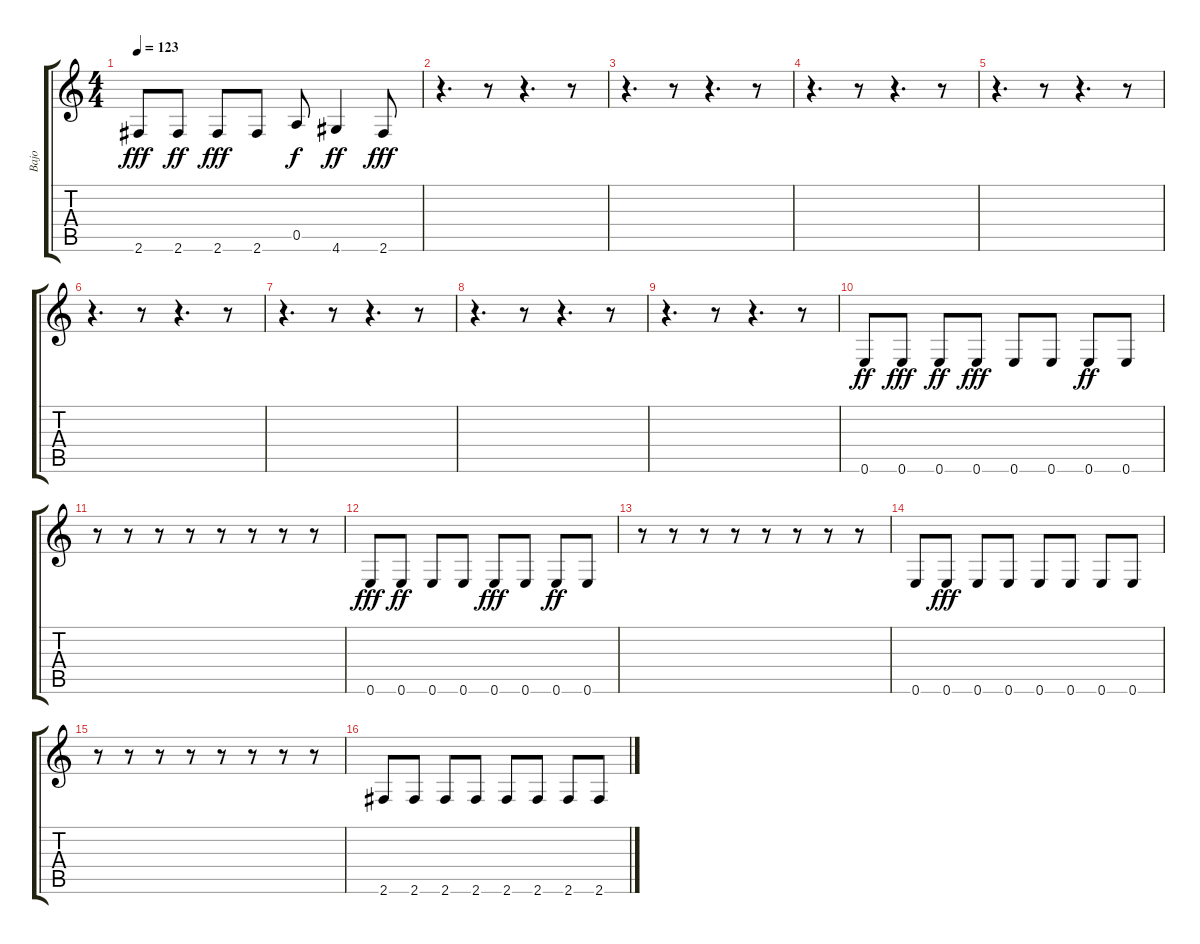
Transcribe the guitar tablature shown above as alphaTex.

\track ("Bajo" "Bajo") {instrument electricbasspick}
\staff {score tabs}
\tuning (E4 B3 G3 D3 A2 E2) {hide}
\ts (4 4)
\tempo 123
\clef g2
\ks c
2.6.8{dy fff} 2.6.8{dy ff} 2.6.8{dy fff} 2.6.8 0.5.8{dy f} 4.6.4{dy ff} 2.6.8{dy fff} |
r.4{d} r.8 r.4{d} r.8 |
r.4{d} r.8 r.4{d} r.8 |
r.4{d} r.8 r.4{d} r.8 |
r.4{d} r.8 r.4{d} r.8 |
r.4{d} r.8 r.4{d} r.8 |
r.4{d} r.8 r.4{d} r.8 |
r.4{d} r.8 r.4{d} r.8 |
r.4{d} r.8 r.4{d} r.8 |
0.6.8{dy ff} 0.6.8{dy fff} 0.6.8{dy ff} 0.6.8{dy fff} 0.6.8 0.6.8 0.6.8{dy ff} 0.6.8 |
r.8 r.8 r.8 r.8 r.8 r.8 r.8 r.8 |
0.6.8{dy fff} 0.6.8{dy ff} 0.6.8 0.6.8 0.6.8{dy fff} 0.6.8 0.6.8{dy ff} 0.6.8 |
r.8 r.8 r.8 r.8 r.8 r.8 r.8 r.8 |
0.6.8 0.6.8{dy fff} 0.6.8 0.6.8 0.6.8 0.6.8 0.6.8 0.6.8 |
r.8 r.8 r.8 r.8 r.8 r.8 r.8 r.8 |
2.6.8 2.6.8 2.6.8 2.6.8 2.6.8 2.6.8 2.6.8 2.6.8
